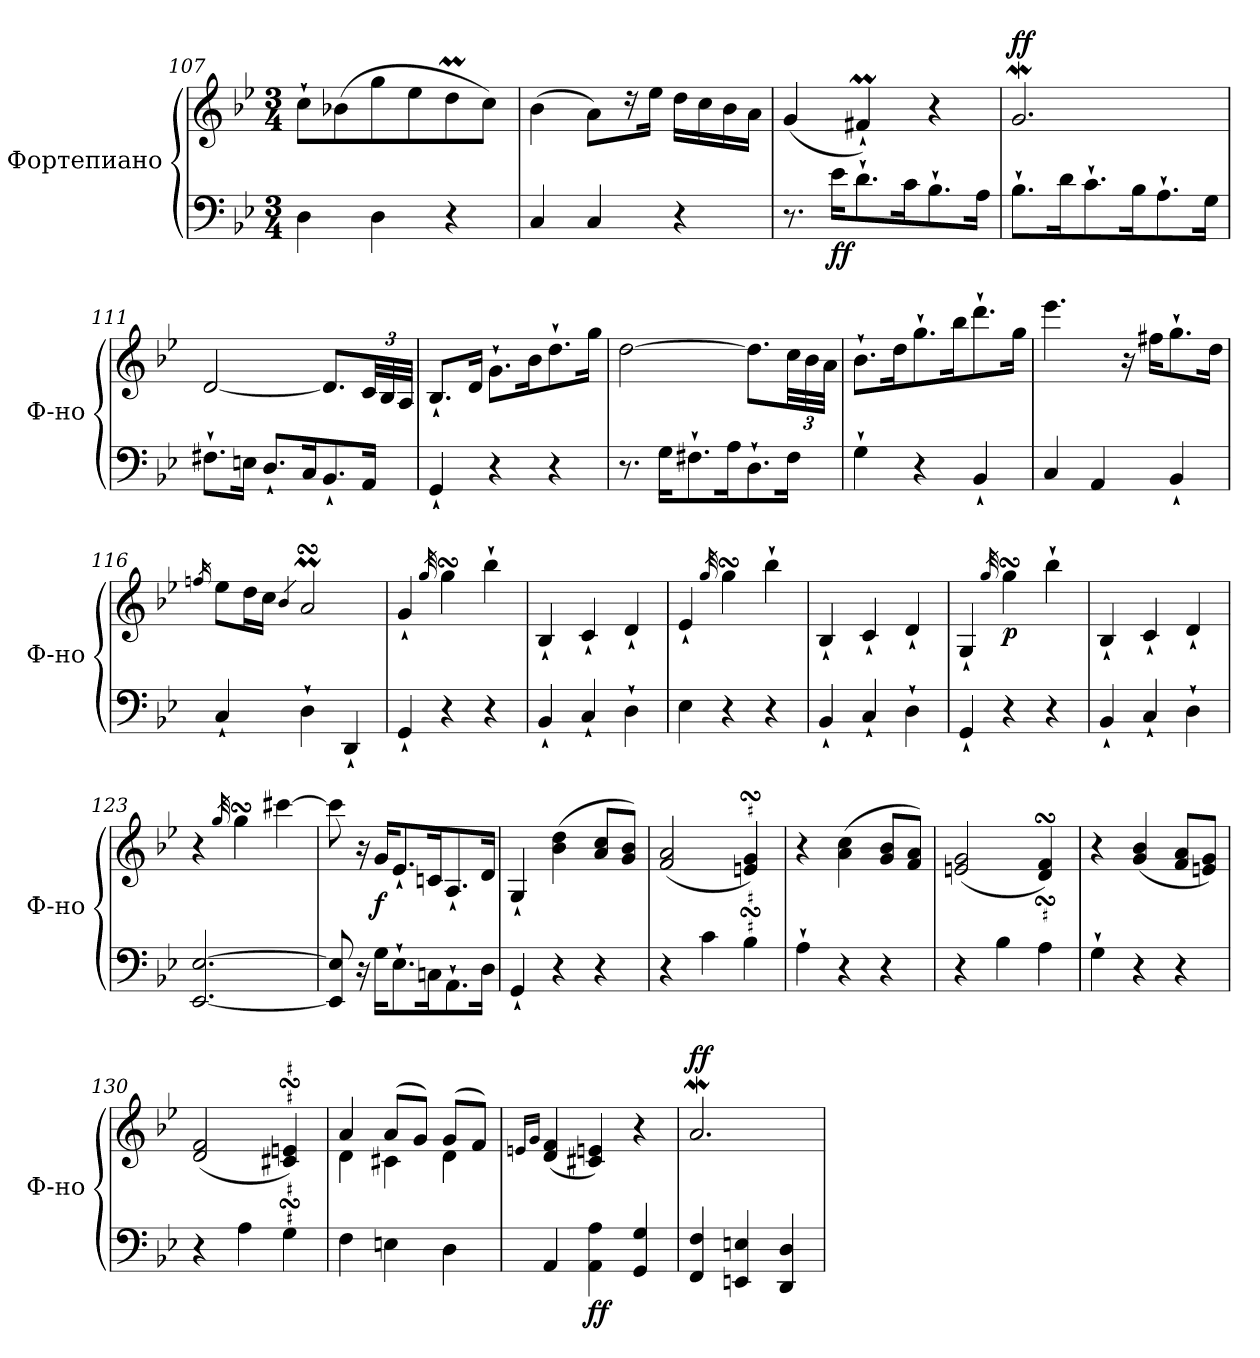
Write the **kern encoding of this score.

**kern	**kern	**dynam
*part1	*part1	*part1
*staff2	*staff1	*staff1/2
*I"Фортепиано	*	*
*I'Ф-но	*	*
*clefF4	*clefG2	*
*k[b-e-]	*k[b-e-]	*
*M3/4	*M3/4	*
=107	=107	=107
4D\	8cc`\L	.
.	(>8b-X\	.
4D\	8gg\	.
.	8ee-\	.
4r	8ddm\	.
.	8cc\J)	.
!!LO:LB:g=z
=108	=108	=108
4C/	(>4b-\	.
4C/	8a\L)	.
.	16r	.
.	16ee-\Jk	.
4r	16dd\LL	.
.	16cc\	.
.	16b-\	.
.	16a\JJ	.
=109	=109	=109
8.r	(<4g/	.
!	!	!LO:DY:b=2
16e-\KL	.	ff
8.d`\	4f#Xm`/)	.
16c\K	.	.
8.B-`\	4r	.
16A\Jk	.	.
=110	=110	=110
!	!	!LO:DY:a
8.B-`\L	2.gW/	ff
16d\K	.	.
8.c`\	.	.
16B-\K	.	.
8.A`\	.	.
16G\Jk	.	.
=111	=111	=111
8.F#X`\L	[2d/	.
16En\Jk	.	.
8.D`/L	.	.
16C/K	.	.
8.BB-`/	8.d/L]	.
*	*Xbrackettup	*
16AA/Jk	48c/LL	.
.	48B-/	.
.	48A/JJJ	.
!!LO:PB:g=z
=112	=112	=112
4GG`/	8.B-`/L	.
.	16d/Jk	.
4r	8.g`>\L	.
.	16b-\K	.
4r	8.dd`>\	.
.	16gg\Jk	.
=113	=113	=113
8.r	[2dd\	.
16G\KL	.	.
8.F#X`\	.	.
16A\K	.	.
8.D`\	8.dd\L]	.
16F#\Jk	48cc\LL	.
.	48b-\	.
.	48a\JJJ	.
=114	=114	=114
4G`\	8.b-`\L	.
.	16dd\K	.
4r	8.gg`>\	.
.	16bb-\K	.
4BB-`/	8.ddd`>\	.
.	16gg\Jk	.
=115	=115	=115
4C/	4.eee-\	.
4AA/	.	.
.	16r	.
.	16ff#X\KL	.
4BB-`/	8.gg`\	.
.	16dd\Jk	.
!!LO:LB:g=z
=116	=116	=116
.	16qffn/	.
4C`/	8ee-\L	.
.	16dd\L	.
.	16cc\JJ	.
.	4qb-/	.
4D`\	2amsSsS/	.
4DD`/	.	.
=117	=117	=117
4GG`/	4g`/	.
.	32qgg/	.
4r	4ggsSSS\	.
4r	4bb-`\	.
=118	=118	=118
4BB-`/	4B-`/	.
4C`/	4c`/	.
4D`\	4d`/	.
=119	=119	=119
4E-\	4e-`/	.
.	32qgg/	.
4r	4ggsSSS\	.
4r	4bb-`\	.
=120	=120	=120
4BB-`/	4B-`/	.
4C`/	4c`/	.
4D`\	4d`/	.
=121	=121	=121
4GG`/	4G`/	.
.	32qgg/	.
!	!	!LO:DY:b
4r	4ggsSSS\	p
4r	4bb-`\	.
=122	=122	=122
4BB-`/	4B-`/	.
4C`/	4c`/	.
4D`\	4d`/	.
!!LO:LB:g=z
=123	=123	=123
[2.EE-/ [2.E-/	4r	.
.	32qgg/	.
.	4ggsSSS\	.
.	[4ccc#X\	.
=124	=124	=124
8EE-/] 8E-/]	8ccc#\]	.
16r	16r	.
!	!	!LO:DY:b
16G\KL	16g/KL	f
8.E-`\	8.e-`/	.
16Cn\K	16cn/K	.
8.AA`>\	8.A`/	.
16D\Jk	16d/Jk	.
=125	=125	=125
4GG`/	4G`/	.
4r	(>4b-\ 4dd\	.
4r	8a/ 8cc/L	.
.	8g/ 8b-/J)	.
=126	=126	=126
4r	(<2f/ 2a/	.
4c\	.	.
4B-\	4en/sSSs 4g/sSSs)	.
=127	=127	=127
4A`\	4r	.
4r	(>4a\ 4cc\	.
4r	8g/ 8b-/L	.
.	8f/ 8a/J)	.
=128	=128	=128
4r	(<2en/ 2g/	.
4B-\	.	.
4A\	4d/sSSs 4f/sSSs)	.
!!LO:LB:g=z
=129	=129	=129
4G`\	4r	.
4r	(<4g/ 4b-/	.
4r	8f/ 8a/L	.
.	8en/ 8g/J)	.
=130	=130	=130
4r	(<2d/ 2f/	.
4A\	.	.
4G\	4c#X/sSSs 4en/sSSs)	.
=131	=131	=131
*	*^	*
4F\	4a/	4d\	.
4En\	(>8a/L	4c#X\	.
.	8g/J)	.	.
4D\	(>8g/L	4d\	.
.	8f/J)	.	.
*	*v	*v	*
=132	=132	=132
.	16qen/LL	.
.	16qg/JJ	.
4AA/	(<4d/ 4f/	.
!	!	!LO:DY:b=2
4AA\ 4A\	4c#X/ 4e/)	ff
4GG/ 4G/	4r	.
=133	=133	=133
!	!	!LO:DY:a
4FF/ 4F/	2.aW/	ff
4EEn/ 4En/	.	.
4DD/ 4D/	.	.
=	=	=
*-	*-	*-
